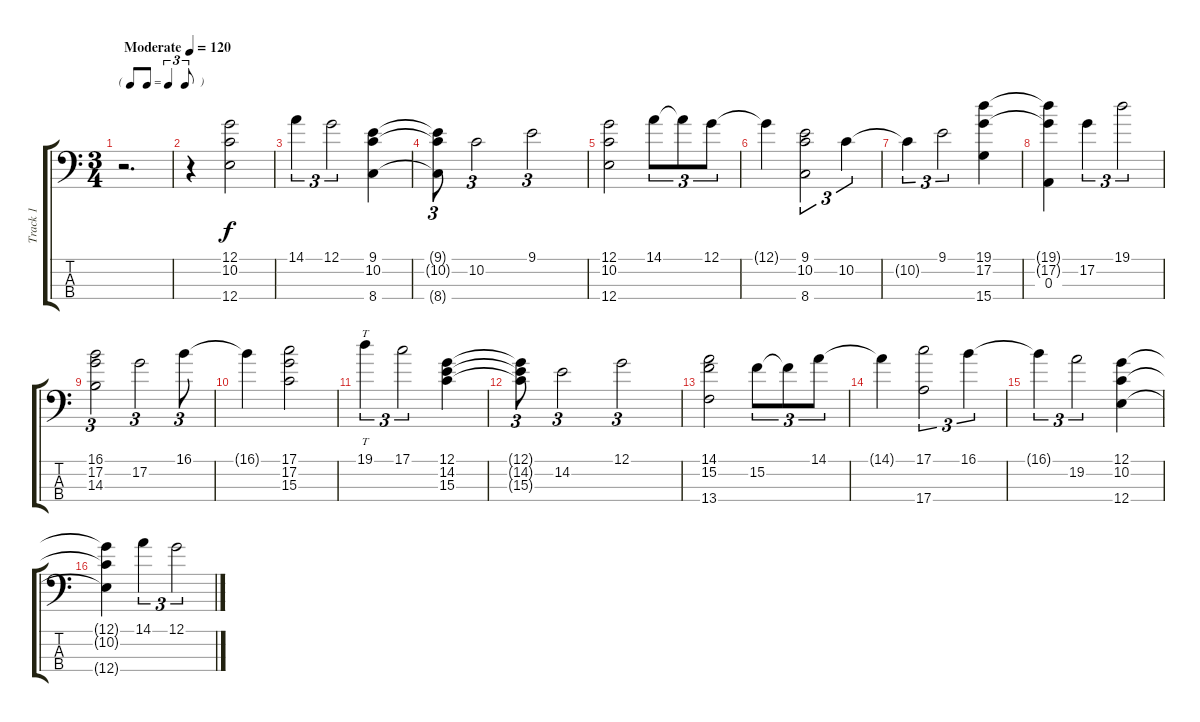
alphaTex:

\track ("Track 1" "Track 1") {instrument electricbassfinger}
\staff {score tabs}
\tuning (G2 D2 A1 E1) {hide}
\ts (3 4)
\tf triplet8th
\tempo (120 "Moderate")
\clef f4
\ks c
r.2{d dy f instrument electricbassfinger} |
r.4 (12.1 10.2 12.4).2 |
14.1.4{tu (3 2)} 12.1.2{tu (3 2)} (9.1 10.2 8.4).4 |
(9.1{t} 10.2{t} 8.4{t}).8{tu (3 2)} 10.2.2{tu (3 2)} 9.1.2{tu (3 2)} |
(12.1 10.2 12.4).2 14.1.8{tu (3 2)} 14.1{t}.8{tu (3 2)} 12.1.8{tu (3 2)} |
12.1{t}.4 (9.1 10.2 8.4).2{tu (3 2)} 10.2.4{tu (3 2)} |
10.2{t}.4{tu (3 2)} 9.1.2{tu (3 2)} (19.1 17.2 15.4).4 |
(19.1{t} 17.2{t} 0.3).4 17.2.4{tu (3 2)} 19.1.2{tu (3 2)} |
(16.1 17.2 14.3).2{tu (3 2)} 17.2.2{tu (3 2)} 16.1.8{tu (3 2)} |
16.1{t}.4 (17.1 17.2 15.3).2 |
19.1.4{tt tu (3 2)} 17.1.2{tu (3 2)} (12.1 14.2 15.3).4 |
(12.1{t} 14.2{t} 15.3{t}).8{tu (3 2)} 14.2.2{tu (3 2)} 12.1.2{tu (3 2)} |
(14.1 15.2 13.4).2 15.2.8{tu (3 2)} 15.2{t}.8{tu (3 2)} 14.1.8{tu (3 2)} |
14.1{t}.4 (17.1 17.4).2{tu (3 2)} 16.1.4{tu (3 2)} |
16.1{t}.4{tu (3 2)} 19.2.2{tu (3 2)} (12.1 10.2 12.4).4 |
(12.1{t} 10.2{t} 12.4{t}).4 14.1.4{tu (3 2)} 12.1.2{tu (3 2)}
